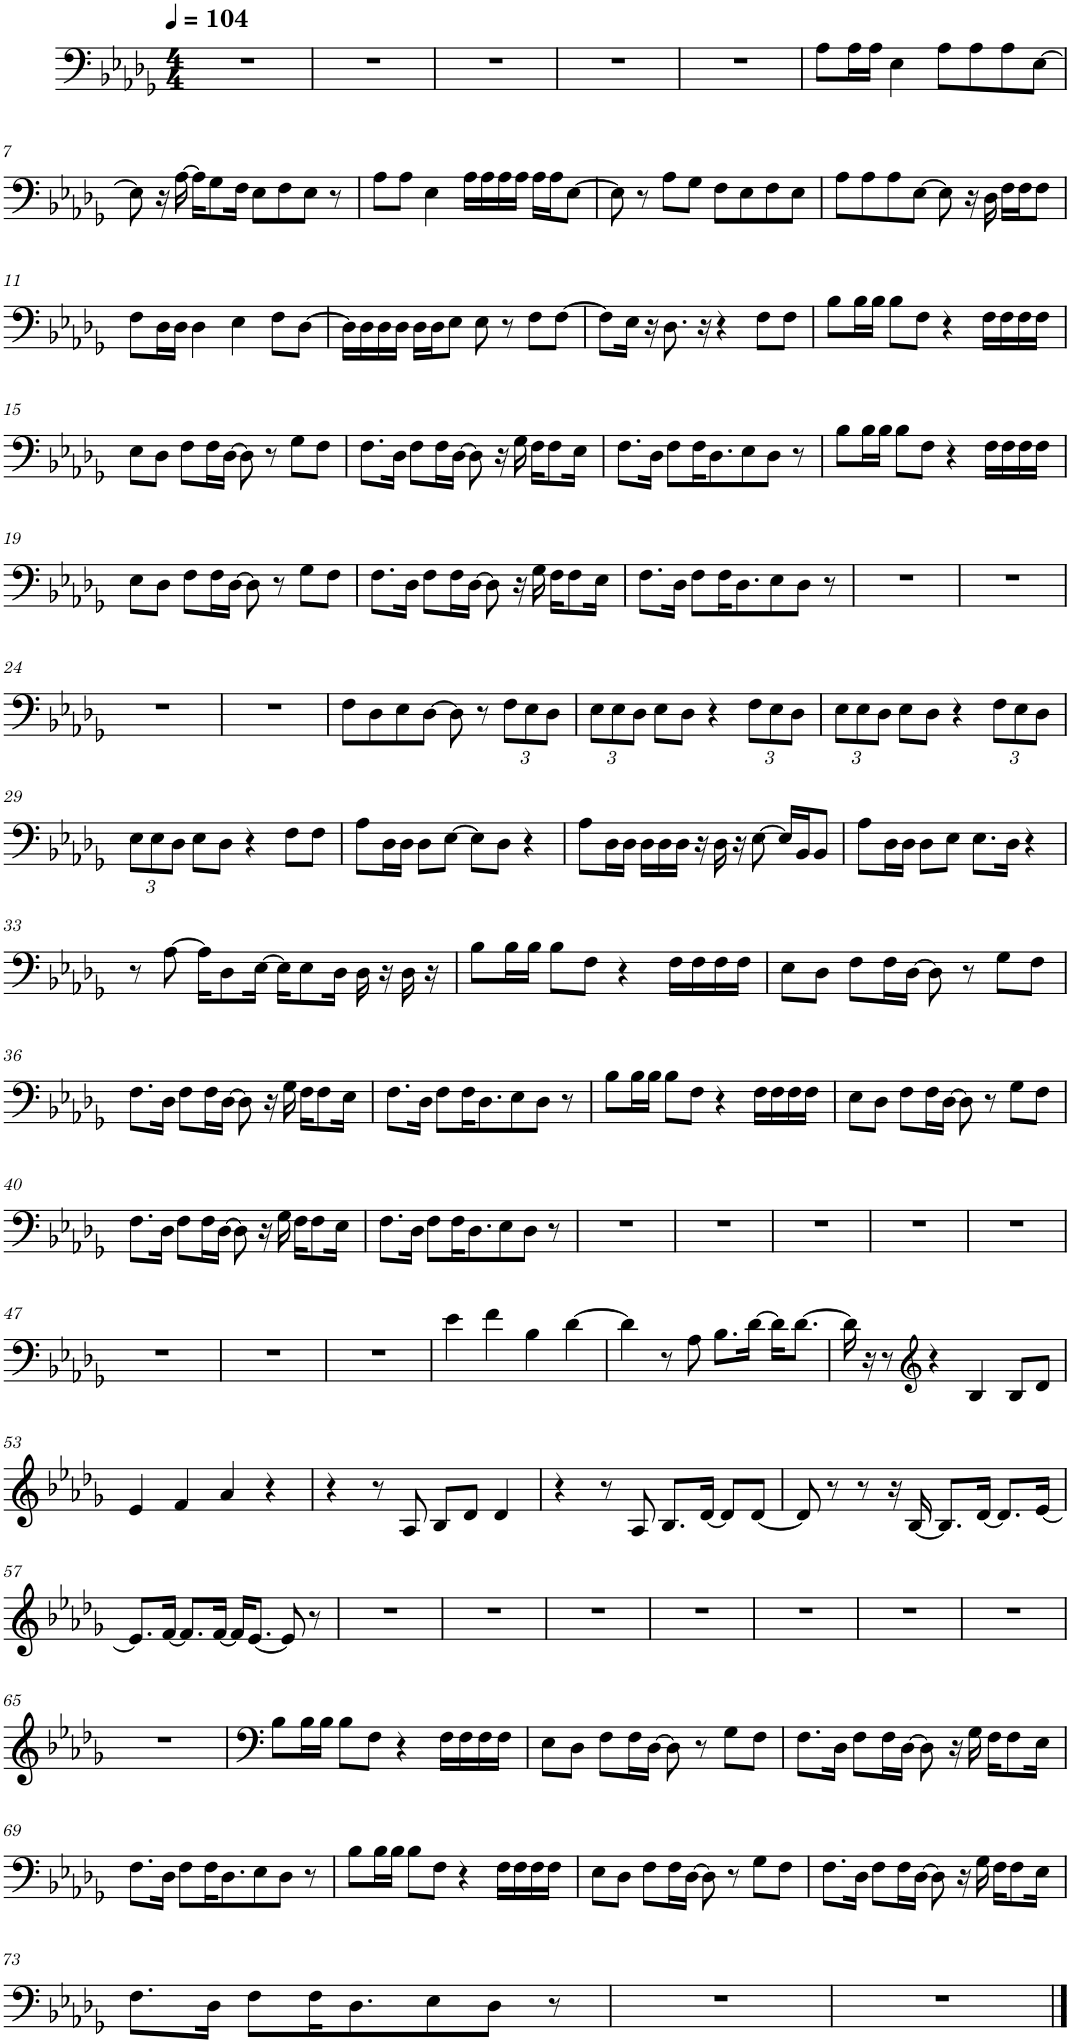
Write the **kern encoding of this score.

**kern
*part1
*staff1
*I"Piano, FL Keys 1
*I'Pno.
*clefF4
*k[b-e-a-d-g-]
*M4/4
*MM104
=1
1r
=2
1r
=3
1r
=4
1r
=5
1r
=6
8A-\L
16A-\L
16A-\JJ
4E-\
8A-\L
8A-\
8A-\
[8E-\J
!!LO:LB:g=z
=7
8E-\]
16r
[16A-\
16A-\KL]
8G-\
16F\Jk
8E-\L
8F\
8E-\J
8r
=8
8A-\L
8A-\J
4E-\
16A-\LL
16A-\
16A-\
16A-\JJ
16A-\LL
16A-\J
[8E-\J
=9
8E-\]
8r
8A-\L
8G-\J
8F\L
8E-\
8F\
8E-\J
=10
8A-\L
8A-\
8A-\
[8E-\J
8E-\]
16r
16D-\
16F\LL
16F\J
8F\J
!!LO:LB:g=z
=11
8F\L
16D-\L
16D-\JJ
4D-\
4E-\
8F\L
[8D-\J
=12
16D-\LL]
16D-\
16D-\
16D-\JJ
16D-\LL
16D-\J
8E-\J
8E-\
8r
8F\L
[8F\J
=13
8F\L]
16E-\Jk
16r
8.D-\
16r
4r
8F\L
8F\J
=14
8B-\L
16B-\L
16B-\JJ
8B-\L
8F\J
4r
16F\LL
16F\
16F\
16F\JJ
!!LO:LB:g=z
=15
8E-\L
8D-\J
8F\L
16F\L
[16D-\JJ
8D-\]
8r
8G-\L
8F\J
=16
8.F\L
16D-\Jk
8F\L
16F\L
[16D-\JJ
8D-\]
16r
16G-\
16F\KL
8F\
16E-\Jk
=17
8.F\L
16D-\Jk
8F\L
16F\K
8.D-\
8E-\
8D-\J
8r
=18
8B-\L
16B-\L
16B-\JJ
8B-\L
8F\J
4r
16F\LL
16F\
16F\
16F\JJ
!!LO:LB:g=z
=19
8E-\L
8D-\J
8F\L
16F\L
[16D-\JJ
8D-\]
8r
8G-\L
8F\J
=20
8.F\L
16D-\Jk
8F\L
16F\L
[16D-\JJ
8D-\]
16r
16G-\
16F\KL
8F\
16E-\Jk
=21
8.F\L
16D-\Jk
8F\L
16F\K
8.D-\
8E-\
8D-\J
8r
=22
1r
=23
1r
!!LO:LB:g=z
=24
1r
=25
1r
=26
8F\L
8D-\
8E-\
[8D-\J
8D-\]
8r
*Xbrackettup
12F\L
12E-\
12D-\J
=27
12E-\L
12E-\
12D-\J
8E-\L
8D-\J
4r
12F\L
12E-\
12D-\J
=28
12E-\L
12E-\
12D-\J
8E-\L
8D-\J
4r
12F\L
12E-\
12D-\J
!!LO:LB:g=z
=29
12E-\L
12E-\
12D-\J
8E-\L
8D-\J
4r
8F\L
8F\J
=30
8A-\L
16D-\L
16D-\JJ
8D-\L
[8E-\J
8E-\L]
8D-\J
4r
=31
8A-\L
16D-\L
16D-\JJ
16D-\LL
16D-\
16D-\JJ
16r
16D-\
16r
[8E-\
16E-/LL]
16BB-/J
8BB-/J
=32
8A-\L
16D-\L
16D-\JJ
8D-\L
8E-\J
8.E-\L
16D-\Jk
4r
!!LO:LB:g=z
=33
8r
[8A-\
16A-\KL]
8D-\
[16E-\Jk
16E-\KL]
8E-\
16D-\Jk
16D-\
16r
16D-\
16r
=34
8B-\L
16B-\L
16B-\JJ
8B-\L
8F\J
4r
16F\LL
16F\
16F\
16F\JJ
=35
8E-\L
8D-\J
8F\L
16F\L
[16D-\JJ
8D-\]
8r
8G-\L
8F\J
!!LO:LB:g=z
=36
8.F\L
16D-\Jk
8F\L
16F\L
[16D-\JJ
8D-\]
16r
16G-\
16F\KL
8F\
16E-\Jk
=37
8.F\L
16D-\Jk
8F\L
16F\K
8.D-\
8E-\
8D-\J
8r
=38
8B-\L
16B-\L
16B-\JJ
8B-\L
8F\J
4r
16F\LL
16F\
16F\
16F\JJ
=39
8E-\L
8D-\J
8F\L
16F\L
[16D-\JJ
8D-\]
8r
8G-\L
8F\J
!!LO:LB:g=z
=40
8.F\L
16D-\Jk
8F\L
16F\L
[16D-\JJ
8D-\]
16r
16G-\
16F\KL
8F\
16E-\Jk
=41
8.F\L
16D-\Jk
8F\L
16F\K
8.D-\
8E-\
8D-\J
8r
=42
1r
=43
1r
=44
1r
=45
1r
=46
1r
!!LO:LB:g=z
=47
1r
=48
1r
=49
1r
=50
4e-\
4f\
4B-\
[4d-\
=51
4d-\]
8r
8A-\
8.B-\L
[16d-\Jk
16d-\KL]
[8.d-\J
=52
16d-\]
16r
8r
*clefG2
4r
4B-/
8B-/L
8d-/J
!!LO:LB:g=z
=53
4e-/
4f/
4a-/
4r
=54
4r
8r
8A-/
8B-/L
8d-/J
4d-/
=55
4r
8r
8A-/
8.B-/L
[16d-/Jk
8d-/L]
[8d-/J
=56
8d-/]
8r
8r
16r
[16B-/
8.B-/L]
[16d-/Jk
8.d-/L]
[16e-/Jk
!!LO:LB:g=z
=57
8.e-/L]
[16f/Jk
8.f/L]
[16f/Jk
16f/KL]
[8.e-/J
8e-/]
8r
=58
1r
=59
1r
=60
1r
=61
1r
=62
1r
=63
1r
=64
1r
!!LO:LB:g=z
=65
1r
=66
8B-\L
16B-\L
16B-\JJ
8B-\L
8F\J
4r
16F\LL
16F\
16F\
16F\JJ
=67
8E-\L
8D-\J
8F\L
16F\L
[16D-\JJ
8D-\]
8r
8G-\L
8F\J
=68
8.F\L
16D-\Jk
8F\L
16F\L
[16D-\JJ
8D-\]
16r
16G-\
16F\KL
8F\
16E-\Jk
!!LO:LB:g=z
=69
8.F\L
16D-\Jk
8F\L
16F\K
8.D-\
8E-\
8D-\J
8r
=70
8B-\L
16B-\L
16B-\JJ
8B-\L
8F\J
4r
16F\LL
16F\
16F\
16F\JJ
=71
8E-\L
8D-\J
8F\L
16F\L
[16D-\JJ
8D-\]
8r
8G-\L
8F\J
=72
8.F\L
16D-\Jk
8F\L
16F\L
[16D-\JJ
8D-\]
16r
16G-\
16F\KL
8F\
16E-\Jk
!!LO:LB:g=z
=73
8.F\L
16D-\Jk
8F\L
16F\K
8.D-\
8E-\
8D-\J
8r
=74
1r
=75
1r
==
*-
